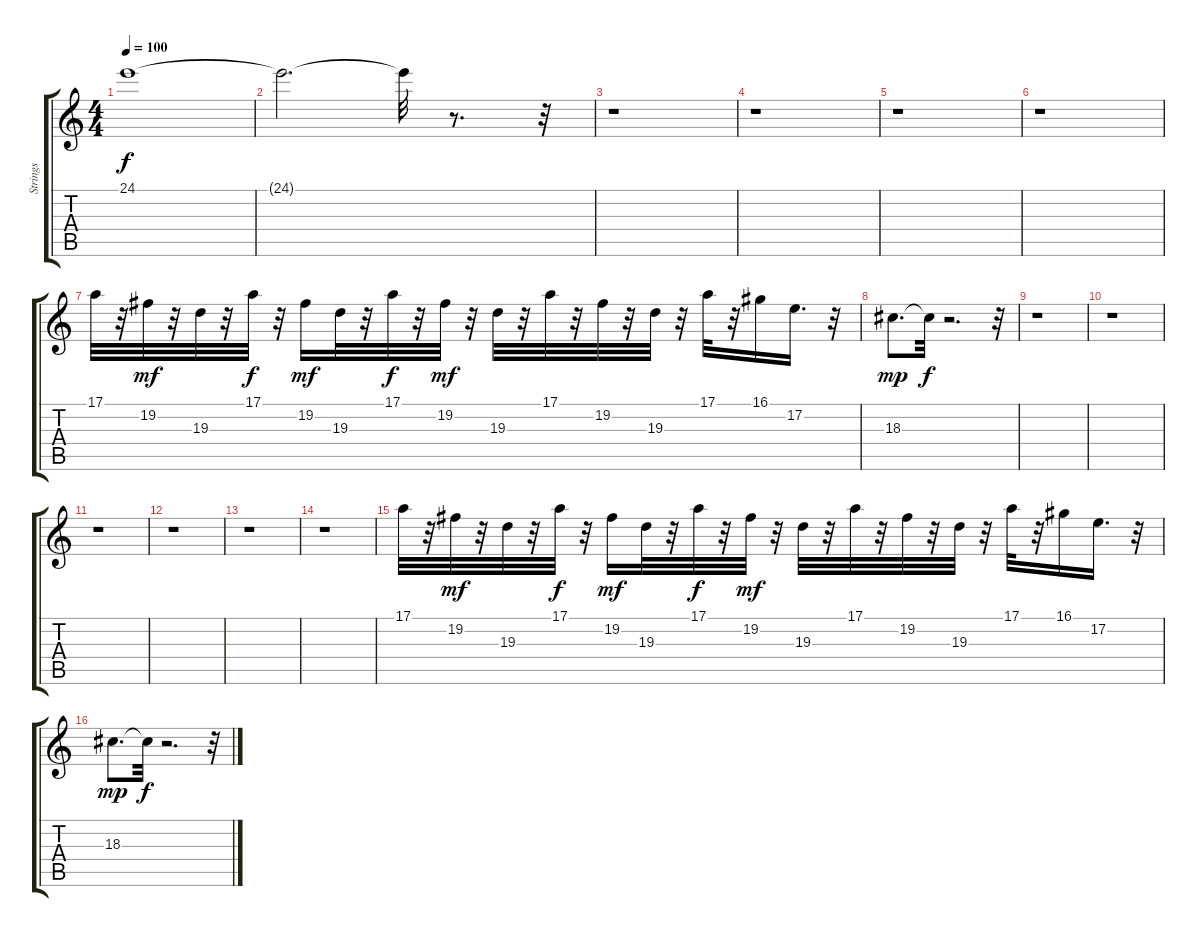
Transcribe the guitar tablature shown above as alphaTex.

\track ("Strings" "Strings") {instrument stringensemble1}
\staff {score tabs}
\tuning (E4 B3 G3 D3 A2 E2) {hide}
\ts (4 4)
\tempo 100
\clef g2
\ks c
24.1{t}.1{dy f} |
24.1{t}.2{d} 24.1{t}.32 r.8{d} r.32 |
r.1 |
r.1 |
r.1 |
r.1 |
17.1.32 r.32 19.2.32{dy mf} r.32 19.3.32 r.32 17.1.32{dy f} r.32 19.2.16{dy mf} 19.3.32 r.32 17.1.32{dy f} r.32 19.2.32{dy mf} r.32 19.3.32 r.32 17.1.32 r.32 19.2.32 r.32 19.3.32 r.32 17.1.32 r.32 16.1.16 17.2.16{d} r.32 |
18.3.8{d dy mp} 18.3{t}.32{dy f} r.2{d} r.32 |
r.1 |
r.1 |
r.1 |
r.1 |
r.1 |
r.1 |
17.1.32 r.32 19.2.32{dy mf} r.32 19.3.32 r.32 17.1.32{dy f} r.32 19.2.16{dy mf} 19.3.32 r.32 17.1.32{dy f} r.32 19.2.32{dy mf} r.32 19.3.32 r.32 17.1.32 r.32 19.2.32 r.32 19.3.32 r.32 17.1.32 r.32 16.1.16 17.2.16{d} r.32 |
18.3.8{d dy mp} 18.3{t}.32{dy f} r.2{d} r.32
